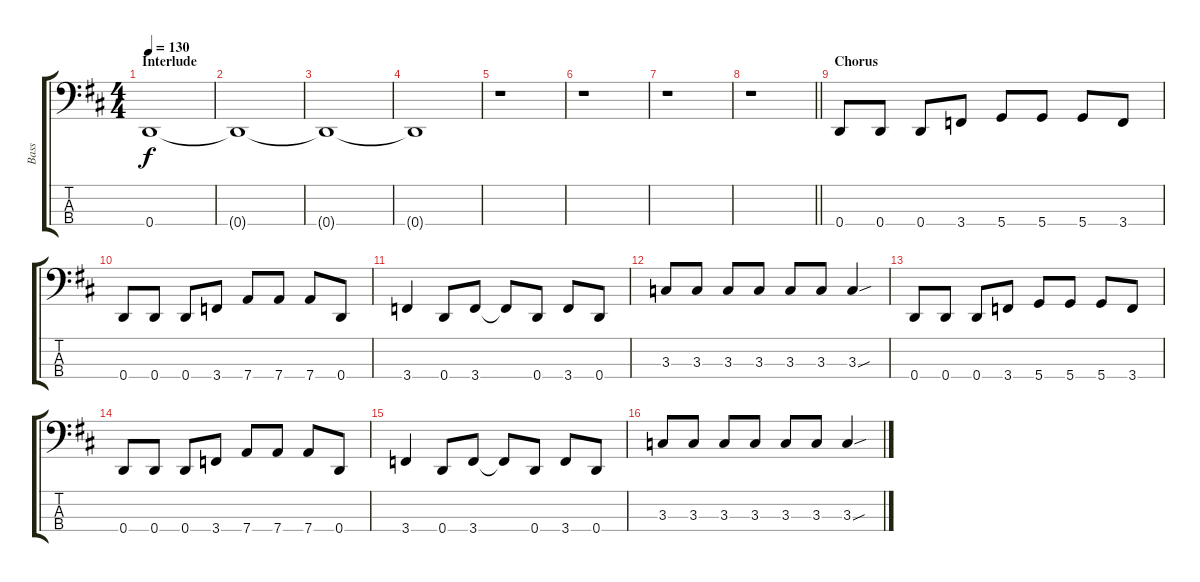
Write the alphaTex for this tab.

\track ("Bass" "Bass") {instrument electricbasspick}
\staff {score tabs}
\tuning (G2 D2 A1 D1) {hide}
\ts (4 4)
\section ("" "Interlude")
\tempo 130
\clef f4
\ks d
0.4.1{dy f} |
0.4{t}.1 |
0.4{t}.1 |
0.4{t}.1 |
r.1 |
r.1 |
r.1 |
\barLineRight lightlight
r.1 |
\section ("" "Chorus")
0.4.8 0.4.8 0.4.8 3.4.8 5.4.8 5.4.8 5.4.8 3.4.8 |
0.4.8 0.4.8 0.4.8 3.4.8 7.4.8 7.4.8 7.4.8 0.4.8 |
3.4.4 0.4.8 3.4.8 3.4{t}.8 0.4.8 3.4.8 0.4.8 |
3.3.8 3.3.8 3.3.8 3.3.8 3.3.8 3.3.8 3.3{sou}.4 |
0.4.8 0.4.8 0.4.8 3.4.8 5.4.8 5.4.8 5.4.8 3.4.8 |
0.4.8 0.4.8 0.4.8 3.4.8 7.4.8 7.4.8 7.4.8 0.4.8 |
3.4.4 0.4.8 3.4.8 3.4{t}.8 0.4.8 3.4.8 0.4.8 |
3.3.8 3.3.8 3.3.8 3.3.8 3.3.8 3.3.8 3.3{sou}.4
